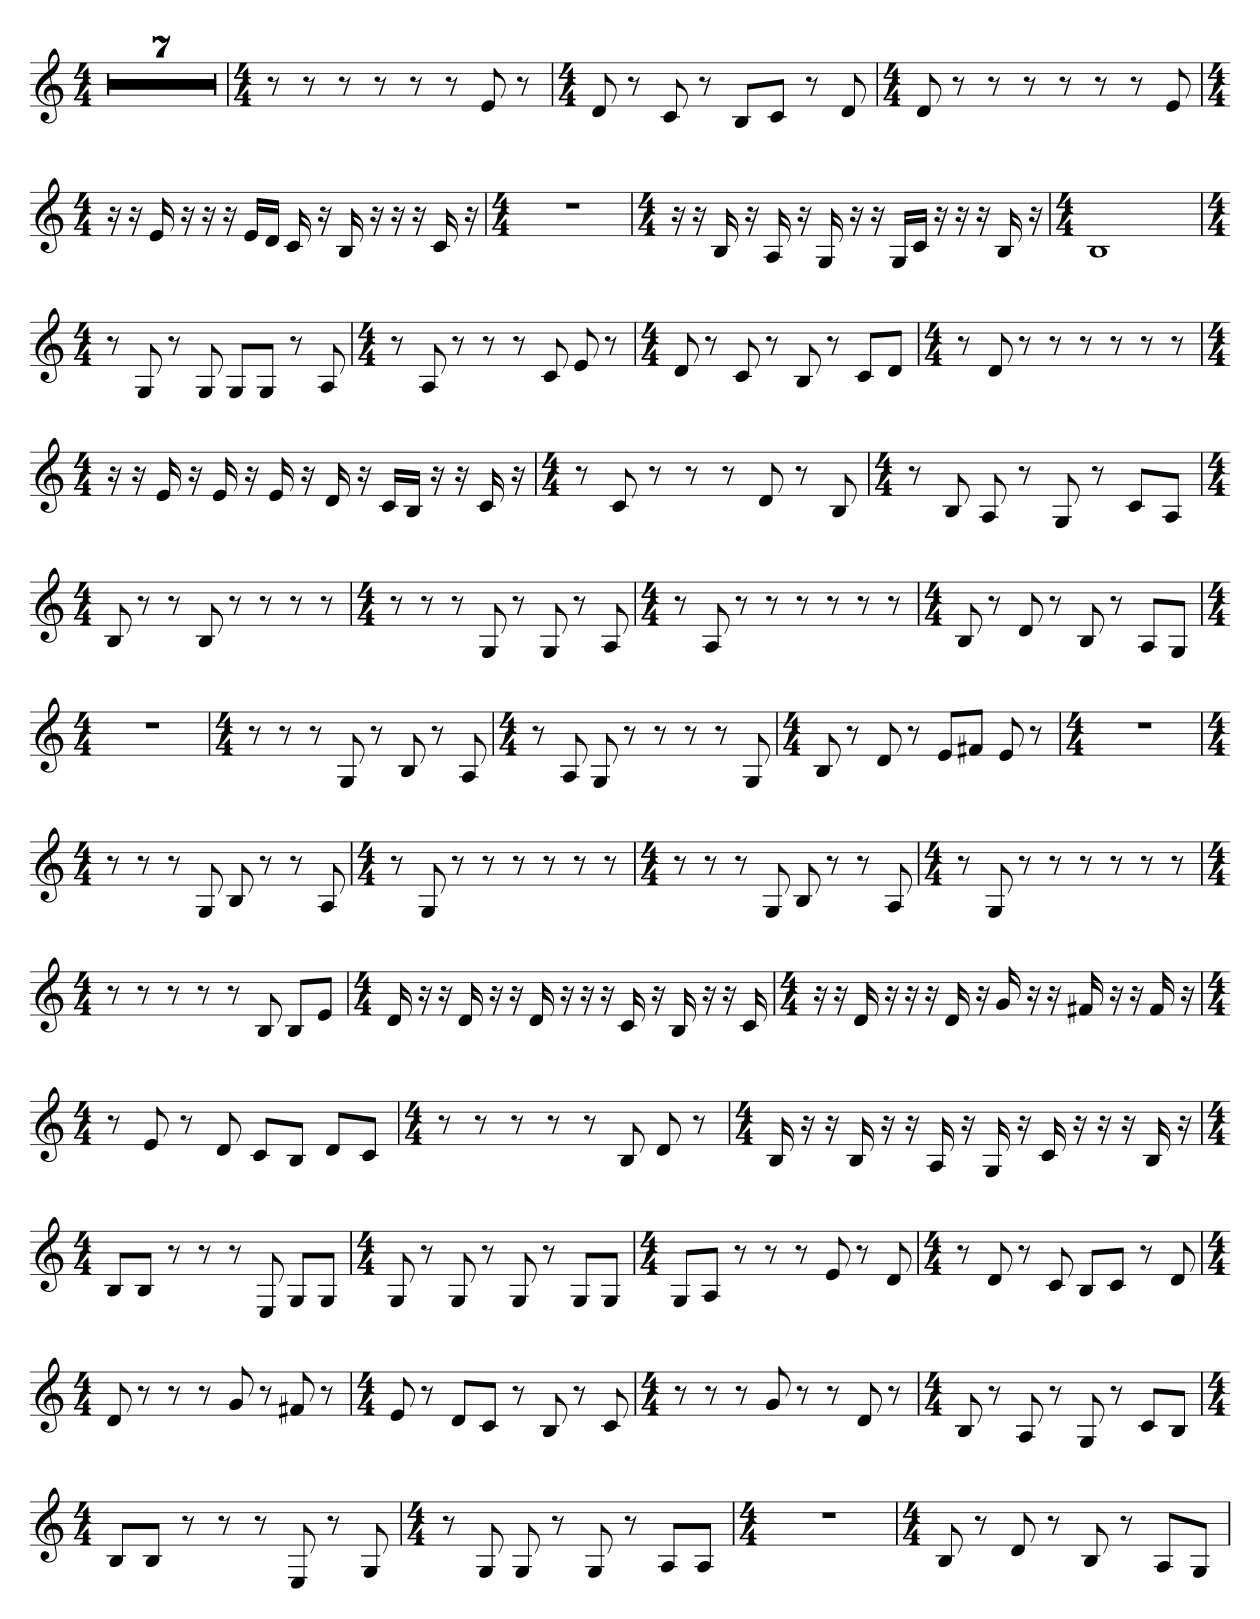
**kern
*part1
*staff1
*M4/4
=
1r
=
*M4/4
1r
=
*M4/4
1r
=
*M4/4
1r
=
*M4/4
1r
=
*M4/4
1r
=
*M4/4
1r
=
*M4/4
8r
8r
8r
8r
8r
8r
8e
8r
=
*M4/4
8d
8r
8c
8r
8BL
8cJ
8r
8d
=
*M4/4
8d
8r
8r
8r
8r
8r
8r
8e
=
*M4/4
16r
16r
16e
16r
16r
16r
16eLL
16dJJ
16c
16r
16B
16r
16r
16r
16c
16r
=
*M4/4
1r
=
*M4/4
16r
16r
16B
16r
16A
16r
16G
16r
16r
16GLL
16cJJ
16r
16r
16r
16B
16r
=
*M4/4
1B
=
*M4/4
8r
8G
8r
8G
8GL
8GJ
8r
8A
=
*M4/4
8r
8A
8r
8r
8r
8c
8e
8r
=
*M4/4
8d
8r
8c
8r
8B
8r
8cL
8dJ
=
*M4/4
8r
8d
8r
8r
8r
8r
8r
8r
=
*M4/4
16r
16r
16e
16r
16e
16r
16e
16r
16d
16r
16cLL
16BJJ
16r
16r
16c
16r
=
*M4/4
8r
8c
8r
8r
8r
8d
8r
8B
=
*M4/4
8r
8B
8A
8r
8G
8r
8cL
8AJ
=
*M4/4
8B
8r
8r
8B
8r
8r
8r
8r
=
*M4/4
8r
8r
8r
8G
8r
8G
8r
8A
=
*M4/4
8r
8A
8r
8r
8r
8r
8r
8r
=
*M4/4
8B
8r
8d
8r
8B
8r
8AL
8GJ
=
*M4/4
1r
=
*M4/4
8r
8r
8r
8G
8r
8B
8r
8A
=
*M4/4
8r
8A
8G
8r
8r
8r
8r
8G
=
*M4/4
8B
8r
8d
8r
8eL
8f#XJ
8e
8r
=
*M4/4
1r
=
*M4/4
8r
8r
8r
8G
8B
8r
8r
8A
=
*M4/4
8r
8G
8r
8r
8r
8r
8r
8r
=
*M4/4
8r
8r
8r
8G
8B
8r
8r
8A
=
*M4/4
8r
8G
8r
8r
8r
8r
8r
8r
=
*M4/4
8r
8r
8r
8r
8r
8B
8BL
8eJ
=
*M4/4
16d
16r
16r
16d
16r
16r
16d
16r
16r
16r
16c
16r
16B
16r
16r
16c
=
*M4/4
16r
16r
16d
16r
16r
16r
16d
16r
16g
16r
16r
16f#X
16r
16r
16f#
16r
=
*M4/4
8r
8e
8r
8d
8cL
8BJ
8dL
8cJ
=
*M4/4
8r
8r
8r
8r
8r
8B
8d
8r
=
*M4/4
16B
16r
16r
16B
16r
16r
16A
16r
16G
16r
16c
16r
16r
16r
16B
16r
=
*M4/4
8BL
8BJ
8r
8r
8r
8E
8GL
8GJ
=
*M4/4
8G
8r
8G
8r
8G
8r
8GL
8GJ
=
*M4/4
8GL
8AJ
8r
8r
8r
8e
8r
8d
=
*M4/4
8r
8d
8r
8c
8BL
8cJ
8r
8d
=
*M4/4
8d
8r
8r
8r
8g
8r
8f#X
8r
=
*M4/4
8e
8r
8dL
8cJ
8r
8B
8r
8c
=
*M4/4
8r
8r
8r
8g
8r
8r
8d
8r
=
*M4/4
8B
8r
8A
8r
8G
8r
8cL
8BJ
=
*M4/4
8BL
8BJ
8r
8r
8r
8E
8r
8G
=
*M4/4
8r
8G
8G
8r
8G
8r
8AL
8AJ
=
*M4/4
1r
=
*M4/4
8B
8r
8d
8r
8B
8r
8AL
8GJ
=
*-
